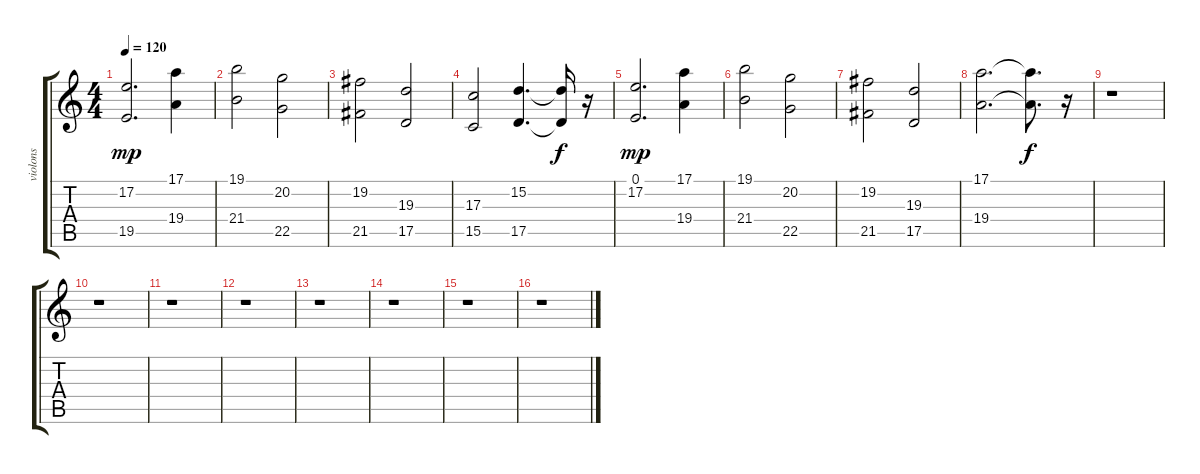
\track ("violons" "violons") {instrument stringensemble1}
\staff {score tabs}
\tuning (E4 B3 G3 D3 A2 E2) {hide}
\ts (4 4)
\tempo 120
\clef g2
\ks c
(17.2 19.5).2{d dy mp} (17.1 19.4).4 |
(19.1 21.4).2 (20.2 22.5).2 |
(19.2 21.5).2 (19.3 17.5).2 |
(17.3 15.5).2 (15.2 17.5).4{d} (15.2{t} 17.5{t}).16{dy f} r.16 |
(0.1 17.2).2{d dy mp} (17.1 19.4).4 |
(19.1 21.4).2 (20.2 22.5).2 |
(19.2 21.5).2 (19.3 17.5).2 |
(17.1 19.4).2{d} (17.1{t} 19.4{t}).8{d dy f} r.16 |
r.1 |
r.1 |
r.1 |
r.1 |
r.1 |
r.1 |
r.1 |
r.1
